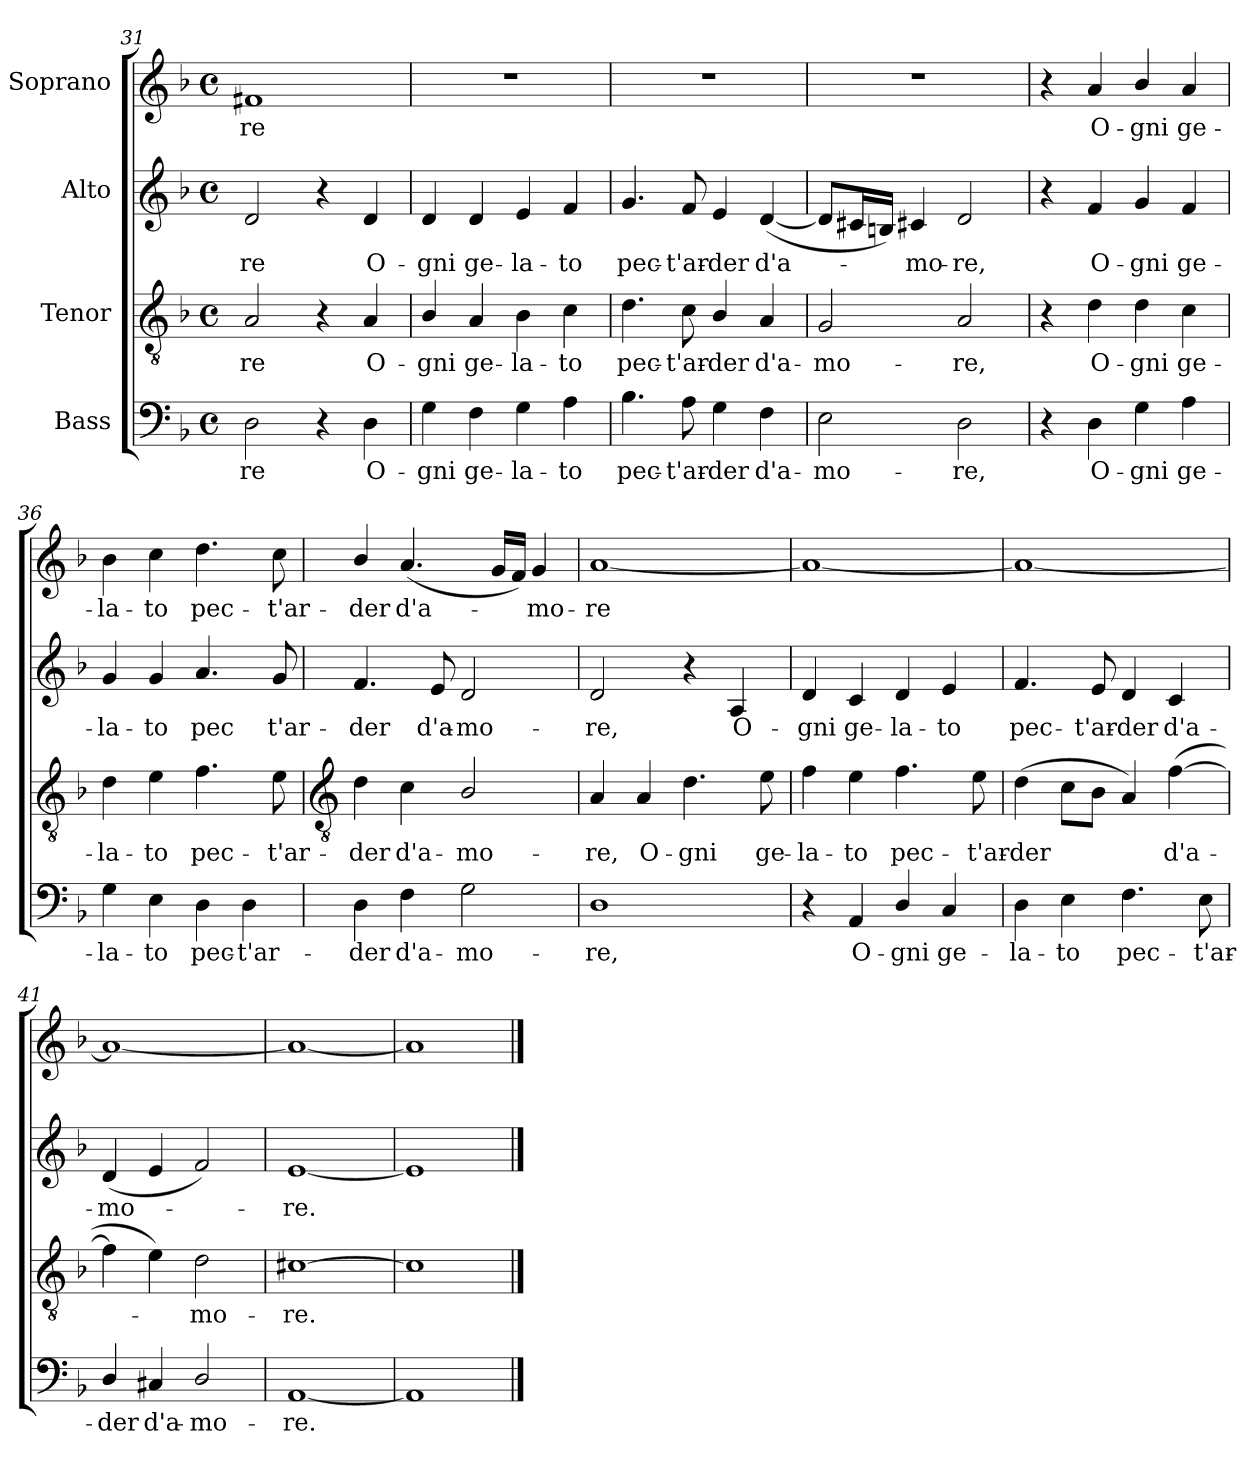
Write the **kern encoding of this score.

**kern	**text	**kern	**text	**kern	**text	**kern	**text
*part4	*part4	*part3	*part3	*part2	*part2	*part1	*part1
*staff4	*staff4	*staff3	*staff3	*staff2	*staff2	*staff1	*staff1
*I"Bass	*	*I"Tenor	*	*I"Alto	*	*I"Soprano	*
*clefF4	*	*clefGv2	*	*clefG2	*	*clefG2	*
*k[b-]	*	*k[b-]	*	*k[b-]	*	*k[b-]	*
*F:	*	*F:	*	*F:	*	*F:	*
*M4/4	*	*M4/4	*	*M4/4	*	*M4/4	*
*met(c)	*	*met(c)	*	*met(c)	*	*met(c)	*
=31	=31	=31	=31	=31	=31	=31	=31
!	!LO:LY:b	!	!LO:LY:b	!	!LO:LY:b	!	!LO:LY:b
2D	-re	2A	-re	2d	-re	1f#X	-re
4r	.	4r	.	4r	.	.	.
!	!LO:LY:b	!	!LO:LY:b	!	!LO:LY:b	!	!
4D	O-	4A	O-	4d	O-	.	.
=32	=32	=32	=32	=32	=32	=32	=32
!	!LO:LY:b	!	!LO:LY:b	!	!LO:LY:b	!	!
4G	-gni	4B-/	-gni	4d	-gni	1r	.
!	!LO:LY:b	!	!LO:LY:b	!	!LO:LY:b	!	!
4F	ge-	4A	ge-	4d	ge-	.	.
!	!LO:LY:b	!	!LO:LY:b	!	!LO:LY:b	!	!
4G	-la-	4B-	-la-	4e	-la-	.	.
!	!LO:LY:b	!	!LO:LY:b	!	!LO:LY:b	!	!
4A	-to	4c	-to	4f	-to	.	.
=33	=33	=33	=33	=33	=33	=33	=33
!	!LO:LY:b	!	!LO:LY:b	!	!LO:LY:b	!	!
4.B-	pec-	4.d	pec-	4.g	pec-	1r	.
!	!LO:LY:b	!	!LO:LY:b	!	!LO:LY:b	!	!
8A	-t'ar-	8c	-t'ar-	8f	-t'ar-	.	.
!	!LO:LY:b	!	!LO:LY:b	!	!LO:LY:b	!	!
4G	-der	4B-/	-der	4e	-der	.	.
!	!LO:LY:b	!	!LO:LY:b	!	!LO:LY:b	!	!
4F	d'a-	4A	d'a-	(<[4d	d'a-	.	.
=34	=34	=34	=34	=34	=34	=34	=34
!	!LO:LY:b	!	!LO:LY:b	!	!	!	!
2E	-mo-	2G	-mo-	8dL]	.	1r	.
.	.	.	.	16c#XL	.	.	.
.	.	.	.	16BnJJ)	.	.	.
!	!	!	!	!	!LO:LY:b	!	!
.	.	.	.	4c#X	mo-	.	.
!	!LO:LY:b	!	!LO:LY:b	!	!LO:LY:b	!	!
2D	-re,	2A	-re,	2d	-re,	.	.
=35	=35	=35	=35	=35	=35	=35	=35
4r	.	4r	.	4r	.	4r	.
!	!LO:LY:b	!	!LO:LY:b	!	!LO:LY:b	!	!LO:LY:b
4D	O-	4d	O-	4f	O-	4a	O-
!	!LO:LY:b	!	!LO:LY:b	!	!LO:LY:b	!	!LO:LY:b
4G	-gni	4d	-gni	4g	-gni	4b-/	-gni
!	!LO:LY:b	!	!LO:LY:b	!	!LO:LY:b	!	!LO:LY:b
4A	ge-	4c	ge-	4f	ge-	4a	ge-
=36	=36	=36	=36	=36	=36	=36	=36
!	!LO:LY:b	!	!LO:LY:b	!	!LO:LY:b	!	!LO:LY:b
4G	-la-	4d	-la-	4g	-la-	4b-	-la-
!	!LO:LY:b	!	!LO:LY:b	!	!LO:LY:b	!	!LO:LY:b
4E	-to	4e	-to	4g	-to	4cc	-to
!	!LO:LY:b	!	!LO:LY:b	!	!LO:LY:b	!	!LO:LY:b
4D	pec-	4.f	pec-	4.a	pec	4.dd	pec-
!	!LO:LY:b	!	!	!	!	!	!
4D	-t'ar-	.	.	.	.	.	.
!	!	!	!LO:LY:b	!	!LO:LY:b	!	!LO:LY:b
.	.	8e	-t'ar-	8g	t'ar-	8cc	-t'ar-
!!LO:LB:g=z
=37	=37	=37	=37	=37	=37	=37	=37
*	*	*clefGv2	*	*	*	*	*
!	!LO:LY:b	!	!LO:LY:b	!	!LO:LY:b	!	!LO:LY:b
4D	-der	4d	-der	4.f	-der	4b-/	-der
!	!LO:LY:b	!	!LO:LY:b	!	!	!	!LO:LY:b
4F	d'a-	4c	d'a-	.	.	(<4.a	d'a-
!	!	!	!	!	!LO:LY:b	!	!
.	.	.	.	8e	d'a-	.	.
!	!LO:LY:b	!	!LO:LY:b	!	!LO:LY:b	!	!
2G	-mo-	2B-/	-mo-	2d	-mo-	.	.
.	.	.	.	.	.	16gLL	.
.	.	.	.	.	.	16fJJ)	.
!	!	!	!	!	!	!	!LO:LY:b
.	.	.	.	.	.	4g	mo-
=38	=38	=38	=38	=38	=38	=38	=38
!	!LO:LY:b	!	!LO:LY:b	!	!LO:LY:b	!	!LO:LY:b
1D	-re,	4A	-re,	2d	-re,	[1a	-re
!	!	!	!LO:LY:b	!	!	!	!
.	.	4A	O-	.	.	.	.
!	!	!	!LO:LY:b	!	!	!	!
.	.	4.d	-gni	4r	.	.	.
!	!	!	!	!	!LO:LY:b	!	!
.	.	.	.	4A	O-	.	.
!	!	!	!LO:LY:b	!	!	!	!
.	.	8e	ge-	.	.	.	.
=39	=39	=39	=39	=39	=39	=39	=39
!	!	!	!LO:LY:b	!	!LO:LY:b	!	!
4r	.	4f	-la-	4d	-gni	1a_	.
!	!LO:LY:b	!	!LO:LY:b	!	!LO:LY:b	!	!
4AA	O-	4e	-to	4c	ge-	.	.
!	!LO:LY:b	!	!LO:LY:b	!	!LO:LY:b	!	!
4D/	-gni	4.f	pec-	4d	-la-	.	.
!	!LO:LY:b	!	!	!	!LO:LY:b	!	!
4C	ge-	.	.	4e	-to	.	.
!	!	!	!LO:LY:b	!	!	!	!
.	.	8e	-t'ar-	.	.	.	.
=40	=40	=40	=40	=40	=40	=40	=40
!	!LO:LY:b	!	!LO:LY:b	!	!LO:LY:b	!	!
4D	-la-	(>4d	-der	4.f	pec-	1a_	.
!	!LO:LY:b	!	!	!	!	!	!
4E	-to	8cL	.	.	.	.	.
!	!	!	!	!	!LO:LY:b	!	!
.	.	8B-J	.	8e	-t'ar-	.	.
!	!LO:LY:b	!	!	!	!LO:LY:b	!	!
4.F	pec-	4A)	.	4d	-der	.	.
!	!	!	!LO:LY:b	!	!LO:LY:b	!	!
.	.	(>[4f	d'a-	4c	d'a-	.	.
!	!LO:LY:b	!	!	!	!	!	!
8E	-t'ar-	.	.	.	.	.	.
=41	=41	=41	=41	=41	=41	=41	=41
!	!LO:LY:b	!	!	!	!LO:LY:b	!	!
4D/	-der	4f]	.	(<4d	-mo-	1a_	.
!	!LO:LY:b	!	!	!	!	!	!
4C#X	d'a-	4e)	.	4e	.	.	.
!	!LO:LY:b	!	!LO:LY:b	!	!	!	!
2D/	-mo-	2d	mo-	2f)	.	.	.
=42	=42	=42	=42	=42	=42	=42	=42
!	!LO:LY:b	!	!LO:LY:b	!	!LO:LY:b	!	!
[1AA	-re.	[1c#X	-re.	[1e	re.	1a_	.
=43	=43	=43	=43	=43	=43	=43	=43
1AA]	.	1c#]	.	1e]	.	1a]	.
==	==	==	==	==	==	==	==
*-	*-	*-	*-	*-	*-	*-	*-
